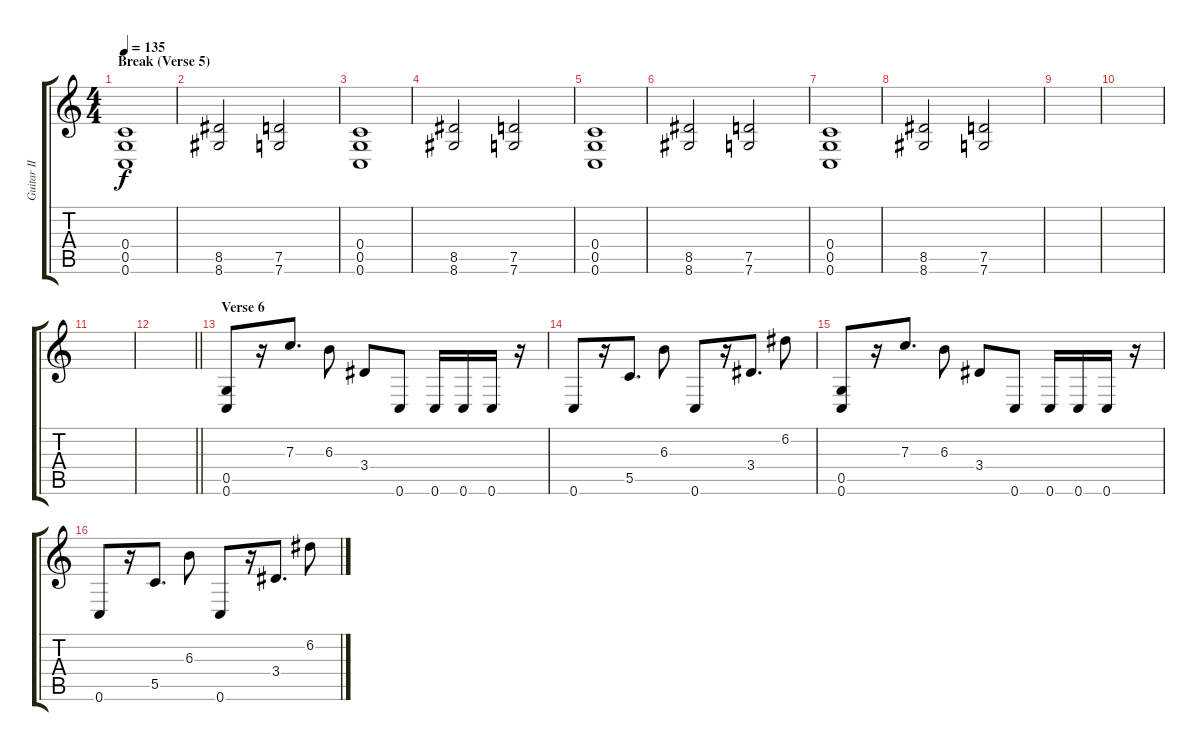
\track ("Guitar II" "Guitar II") {instrument overdrivenguitar}
\staff {score tabs}
\tuning (D4 A3 F3 C3 G2 C2) {hide}
\ts (4 4)
\section ("" "Break (Verse 5)")
\tempo 135
\clef g2
\ks c
(0.4 0.5 0.6).1{dy f} |
(8.5 8.6).2 (7.5 7.6).2 |
(0.4 0.5 0.6).1 |
(8.5 8.6).2 (7.5 7.6).2 |
(0.4 0.5 0.6).1 |
(8.5 8.6).2 (7.5 7.6).2 |
(0.4 0.5 0.6).1 |
(8.5 8.6).2 (7.5 7.6).2 |
|
|
|
\barLineRight lightlight
|
\section ("" "Verse 6")
(0.5 0.6).8 r.16 7.3.8{d} 6.3.8 3.4.8 0.6.8 0.6.16 0.6.16 0.6.16 r.16 |
0.6.8 r.16 5.5.8{d} 6.3.8 0.6.8 r.16 3.4.8{d} 6.2.8 |
(0.5 0.6).8 r.16 7.3.8{d} 6.3.8 3.4.8 0.6.8 0.6.16 0.6.16 0.6.16 r.16 |
0.6.8 r.16 5.5.8{d} 6.3.8 0.6.8 r.16 3.4.8{d} 6.2.8
